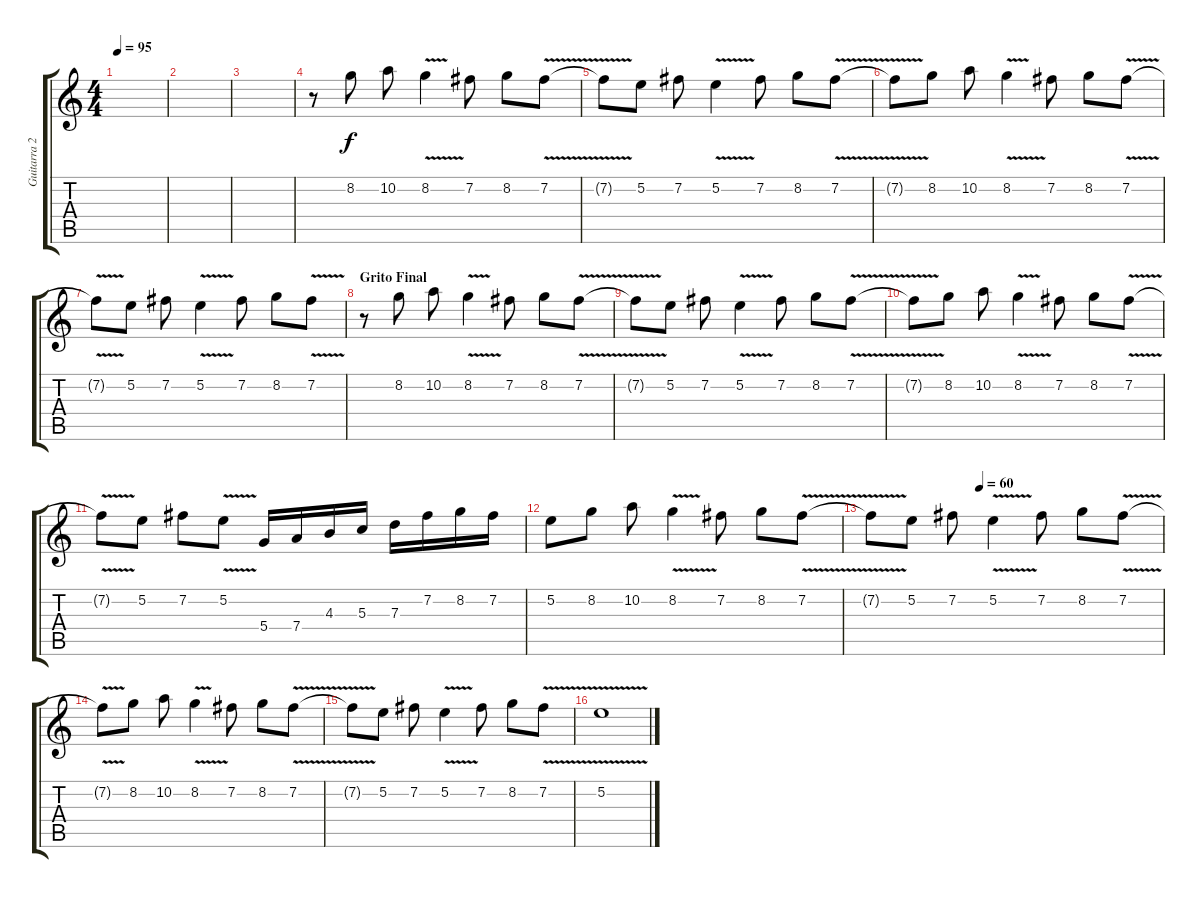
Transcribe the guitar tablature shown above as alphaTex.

\track ("Guitarra 2" "Guitarra 2") {instrument overdrivenguitar}
\staff {score tabs}
\tuning (E4 B3 G3 D3 A2 E2) {hide}
\ts (4 4)
\tempo 95
\clef g2
\ks c
|
|
|
r.8 8.2.8{instrument distortionguitar} 10.2.8 8.2{v}.4 7.2.8 8.2.8 7.2{v}.8 |
7.2{t}.8 5.2.8 7.2.8 5.2{v}.4 7.2.8 8.2.8 7.2{v}.8 |
7.2{t}.8 8.2.8{instrument distortionguitar} 10.2.8 8.2{v}.4 7.2.8 8.2.8 7.2{v}.8 |
7.2{t}.8 5.2.8 7.2.8 5.2{v}.4 7.2.8 8.2.8 7.2{v}.8 |
\section ("" "Grito Final")
r.8 8.2.8{instrument distortionguitar} 10.2.8 8.2{v}.4 7.2.8 8.2.8 7.2{v}.8 |
7.2{t}.8 5.2.8 7.2.8 5.2{v}.4 7.2.8 8.2.8 7.2{v}.8 |
7.2{t}.8 8.2.8{instrument distortionguitar} 10.2.8 8.2{v}.4 7.2.8 8.2.8 7.2{v}.8 |
7.2{t}.8 5.2.8 7.2.8 5.2{v}.8 5.4.16 7.4.16 4.3.16 5.3.16 7.3.16 7.2.16 8.2.16 7.2.16 |
5.2.8 8.2.8{instrument distortionguitar} 10.2.8 8.2{v}.4 7.2.8 8.2.8 7.2{v}.8 |
\tempo (60 0.375)
7.2{t}.8 5.2.8 7.2.8 5.2{v}.4{volume 13} 7.2.8 8.2.8 7.2{v}.8 |
7.2{t}.8 8.2.8{instrument distortionguitar} 10.2.8 8.2{v}.4 7.2.8 8.2.8 7.2{v}.8 |
7.2{t}.8 5.2.8 7.2.8 5.2{v}.4 7.2.8 8.2.8 7.2{v}.8 |
5.2{v}.1
